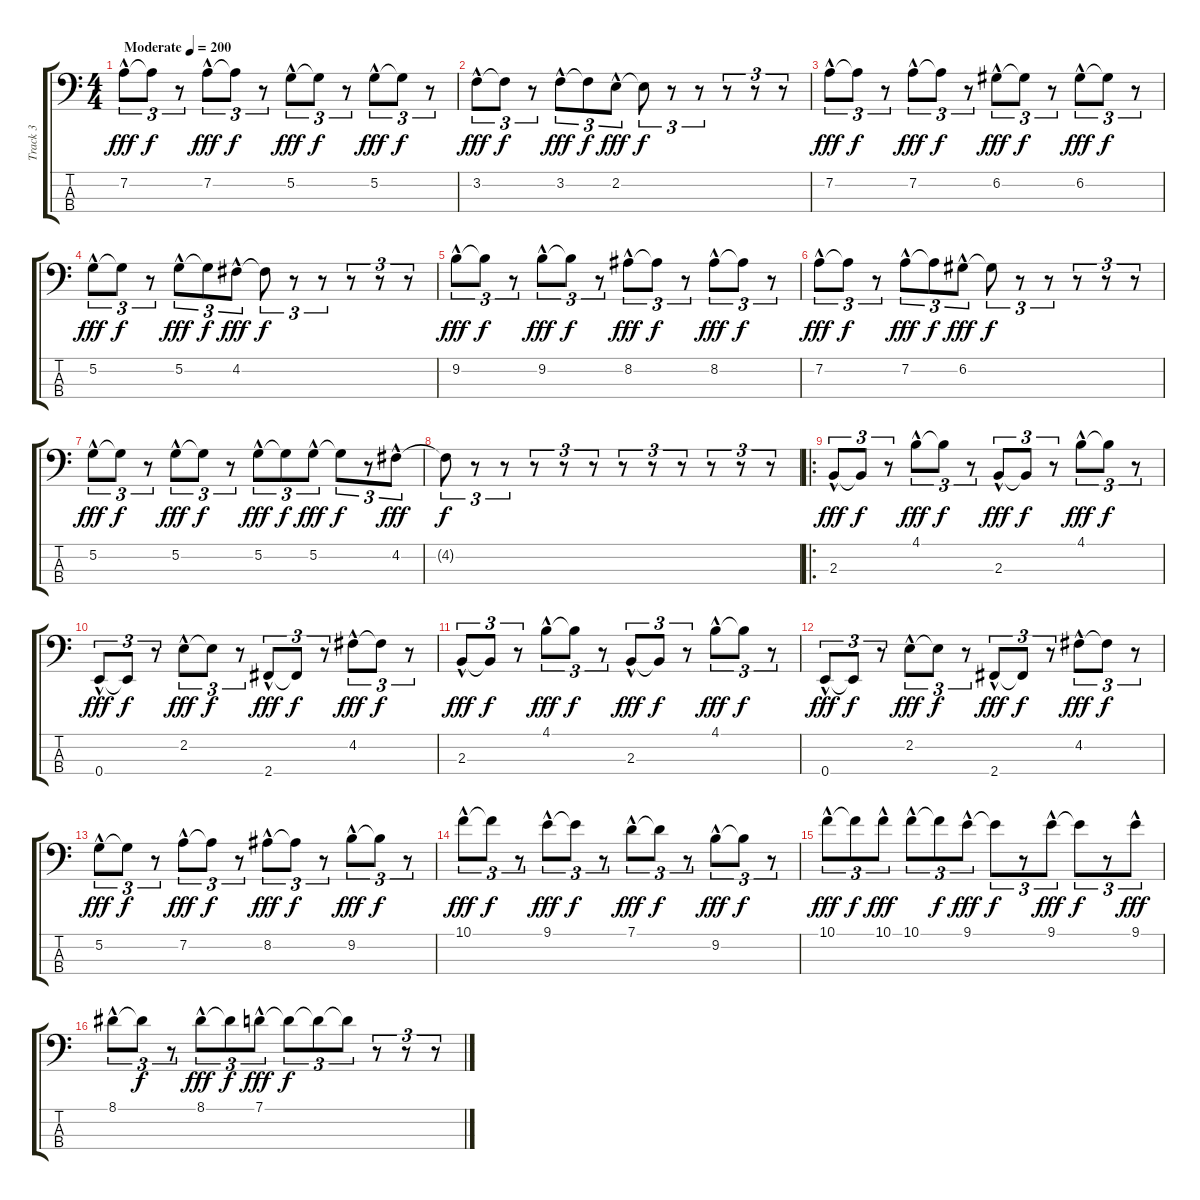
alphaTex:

\track ("Track 3" "Track 3") {instrument electricbassfinger bank 2}
\staff {score tabs}
\tuning (G2 D2 A1 E1) {hide}
\ts (4 4)
\tempo (200 "Moderate")
\clef f4
\ks c
7.2{hac}.8{tu (3 2) dy fff instrument electricbassfinger} 7.2{t}.8{tu (3 2) dy f} r.8{tu (3 2)} 7.2{hac}.8{tu (3 2) dy fff} 7.2{t}.8{tu (3 2) dy f} r.8{tu (3 2)} 5.2{hac}.8{tu (3 2) dy fff} 5.2{t}.8{tu (3 2) dy f} r.8{tu (3 2)} 5.2{hac}.8{tu (3 2) dy fff} 5.2{t}.8{tu (3 2) dy f} r.8{tu (3 2)} |
3.2{hac}.8{tu (3 2) dy fff} 3.2{t}.8{tu (3 2) dy f} r.8{tu (3 2)} 3.2{hac}.8{tu (3 2) dy fff} 3.2{t}.8{tu (3 2) dy f} 2.2{hac}.8{tu (3 2) dy fff} 2.2{t}.8{tu (3 2) dy f} r.8{tu (3 2)} r.8{tu (3 2)} r.8{tu (3 2)} r.8{tu (3 2)} r.8{tu (3 2)} |
7.2{hac}.8{tu (3 2) dy fff} 7.2{t}.8{tu (3 2) dy f} r.8{tu (3 2)} 7.2{hac}.8{tu (3 2) dy fff} 7.2{t}.8{tu (3 2) dy f} r.8{tu (3 2)} 6.2{hac}.8{tu (3 2) dy fff} 6.2{t}.8{tu (3 2) dy f} r.8{tu (3 2)} 6.2{hac}.8{tu (3 2) dy fff} 6.2{t}.8{tu (3 2) dy f} r.8{tu (3 2)} |
5.2{hac}.8{tu (3 2) dy fff} 5.2{t}.8{tu (3 2) dy f} r.8{tu (3 2)} 5.2{hac}.8{tu (3 2) dy fff} 5.2{t}.8{tu (3 2) dy f} 4.2{hac}.8{tu (3 2) dy fff} 4.2{t}.8{tu (3 2) dy f} r.8{tu (3 2)} r.8{tu (3 2)} r.8{tu (3 2)} r.8{tu (3 2)} r.8{tu (3 2)} |
9.2{hac}.8{tu (3 2) dy fff} 9.2{t}.8{tu (3 2) dy f} r.8{tu (3 2)} 9.2{hac}.8{tu (3 2) dy fff} 9.2{t}.8{tu (3 2) dy f} r.8{tu (3 2)} 8.2{hac}.8{tu (3 2) dy fff} 8.2{t}.8{tu (3 2) dy f} r.8{tu (3 2)} 8.2{hac}.8{tu (3 2) dy fff} 8.2{t}.8{tu (3 2) dy f} r.8{tu (3 2)} |
7.2{hac}.8{tu (3 2) dy fff} 7.2{t}.8{tu (3 2) dy f} r.8{tu (3 2)} 7.2{hac}.8{tu (3 2) dy fff} 7.2{t}.8{tu (3 2) dy f} 6.2{hac}.8{tu (3 2) dy fff} 6.2{t}.8{tu (3 2) dy f} r.8{tu (3 2)} r.8{tu (3 2)} r.8{tu (3 2)} r.8{tu (3 2)} r.8{tu (3 2)} |
5.2{hac}.8{tu (3 2) dy fff} 5.2{t}.8{tu (3 2) dy f} r.8{tu (3 2)} 5.2{hac}.8{tu (3 2) dy fff} 5.2{t}.8{tu (3 2) dy f} r.8{tu (3 2)} 5.2{hac}.8{tu (3 2) dy fff} 5.2{t}.8{tu (3 2) dy f} 5.2{hac}.8{tu (3 2) dy fff} 5.2{t}.8{tu (3 2) dy f} r.8{tu (3 2)} 4.2{hac}.8{tu (3 2) dy fff} |
4.2{t}.8{tu (3 2) dy f} r.8{tu (3 2)} r.8{tu (3 2)} r.8{tu (3 2)} r.8{tu (3 2)} r.8{tu (3 2)} r.8{tu (3 2)} r.8{tu (3 2)} r.8{tu (3 2)} r.8{tu (3 2)} r.8{tu (3 2)} r.8{tu (3 2)} |
\ro
2.3{hac}.8{tu (3 2) dy fff} 2.3{t}.8{tu (3 2) dy f} r.8{tu (3 2)} 4.1{hac}.8{tu (3 2) dy fff} 4.1{t}.8{tu (3 2) dy f} r.8{tu (3 2)} 2.3{hac}.8{tu (3 2) dy fff} 2.3{t}.8{tu (3 2) dy f} r.8{tu (3 2)} 4.1{hac}.8{tu (3 2) dy fff} 4.1{t}.8{tu (3 2) dy f} r.8{tu (3 2)} |
0.4{hac}.8{tu (3 2) dy fff} 0.4{t}.8{tu (3 2) dy f} r.8{tu (3 2)} 2.2{hac}.8{tu (3 2) dy fff} 2.2{t}.8{tu (3 2) dy f} r.8{tu (3 2)} 2.4{hac}.8{tu (3 2) dy fff} 2.4{t}.8{tu (3 2) dy f} r.8{tu (3 2)} 4.2{hac}.8{tu (3 2) dy fff} 4.2{t}.8{tu (3 2) dy f} r.8{tu (3 2)} |
2.3{hac}.8{tu (3 2) dy fff} 2.3{t}.8{tu (3 2) dy f} r.8{tu (3 2)} 4.1{hac}.8{tu (3 2) dy fff} 4.1{t}.8{tu (3 2) dy f} r.8{tu (3 2)} 2.3{hac}.8{tu (3 2) dy fff} 2.3{t}.8{tu (3 2) dy f} r.8{tu (3 2)} 4.1{hac}.8{tu (3 2) dy fff} 4.1{t}.8{tu (3 2) dy f} r.8{tu (3 2)} |
0.4{hac}.8{tu (3 2) dy fff} 0.4{t}.8{tu (3 2) dy f} r.8{tu (3 2)} 2.2{hac}.8{tu (3 2) dy fff} 2.2{t}.8{tu (3 2) dy f} r.8{tu (3 2)} 2.4{hac}.8{tu (3 2) dy fff} 2.4{t}.8{tu (3 2) dy f} r.8{tu (3 2)} 4.2{hac}.8{tu (3 2) dy fff} 4.2{t}.8{tu (3 2) dy f} r.8{tu (3 2)} |
5.2{hac}.8{tu (3 2) dy fff} 5.2{t}.8{tu (3 2) dy f} r.8{tu (3 2)} 7.2{hac}.8{tu (3 2) dy fff} 7.2{t}.8{tu (3 2) dy f} r.8{tu (3 2)} 8.2{hac}.8{tu (3 2) dy fff} 8.2{t}.8{tu (3 2) dy f} r.8{tu (3 2)} 9.2{hac}.8{tu (3 2) dy fff} 9.2{t}.8{tu (3 2) dy f} r.8{tu (3 2)} |
10.1{hac}.8{tu (3 2) dy fff} 10.1{t}.8{tu (3 2) dy f} r.8{tu (3 2)} 9.1{hac}.8{tu (3 2) dy fff} 9.1{t}.8{tu (3 2) dy f} r.8{tu (3 2)} 7.1{hac}.8{tu (3 2) dy fff} 7.1{t}.8{tu (3 2) dy f} r.8{tu (3 2)} 9.2{hac}.8{tu (3 2) dy fff} 9.2{t}.8{tu (3 2) dy f} r.8{tu (3 2)} |
10.1{hac}.8{tu (3 2) dy fff} 10.1{t}.8{tu (3 2) dy f} 10.1{hac}.8{tu (3 2) dy fff} 10.1{hac}.8{tu (3 2)} 10.1{t}.8{tu (3 2) dy f} 9.1{hac}.8{tu (3 2) dy fff} 9.1{t}.8{tu (3 2) dy f} r.8{tu (3 2)} 9.1{hac}.8{tu (3 2) dy fff} 9.1{t}.8{tu (3 2) dy f} r.8{tu (3 2)} 9.1{hac}.8{tu (3 2) dy fff} |
8.1{hac}.8{tu (3 2)} 8.1{t}.8{tu (3 2) dy f} r.8{tu (3 2)} 8.1{hac}.8{tu (3 2) dy fff} 8.1{t}.8{tu (3 2) dy f} 7.1{hac}.8{tu (3 2) dy fff} 7.1{t}.8{tu (3 2) dy f} 7.1{t}.8{tu (3 2)} 7.1{t}.8{tu (3 2)} r.8{tu (3 2)} r.8{tu (3 2)} r.8{tu (3 2)}
